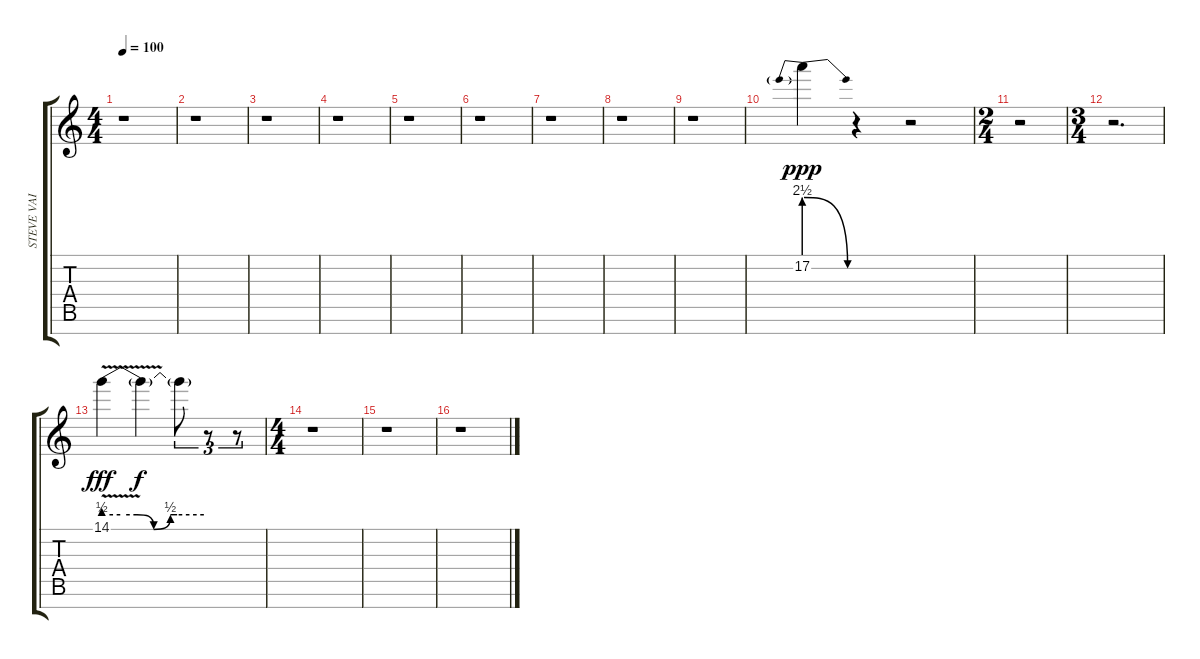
\track ("STEVE VAI (PART)" "STEVE VAI ") {instrument overdrivenguitar}
\staff {score tabs}
\tuning (E4 B3 G3 D3 A2 E2 B1) {hide}
\ts (4 4)
\tempo 100
\clef g2
\ks c
r.1{dy fff} |
r.1 |
r.1 |
r.1 |
r.1 |
r.1 |
r.1 |
r.1 |
r.1 |
17.2{be (prebendrelease 0 10 60 0)}.4{dy ppp} r.4 r.2 |
\ts (2 4)
r.2 |
\ts (3 4)
r.2{d} |
14.1{be (custom 0 2 10 2 20 2 30 0 40 2 44 2 60 2) v}.4{dy fff} 14.1{t}.4{dy f} 14.1{t}.8{tu (3 2)} r.8{tu (3 2)} r.8{tu (3 2)} |
\ts (4 4)
r.1 |
r.1 |
r.1
